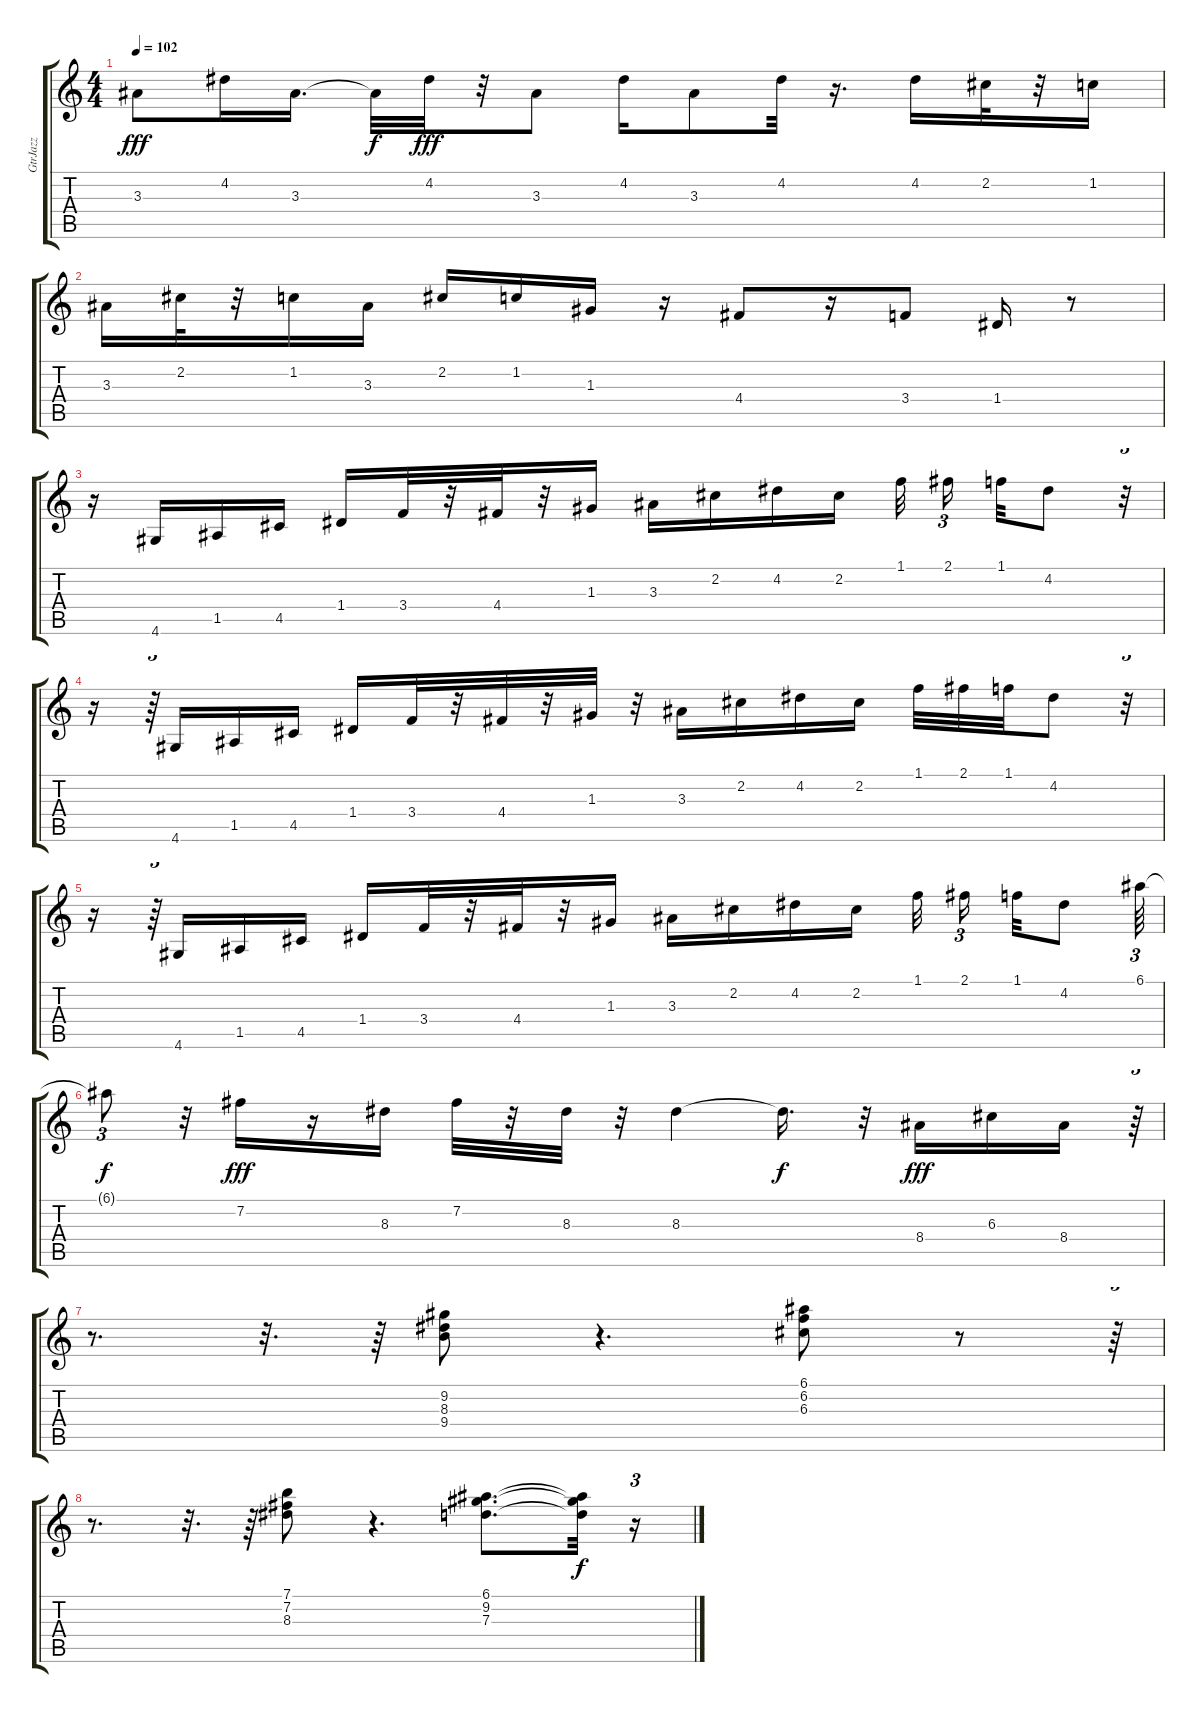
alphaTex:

\track ("GtrJazz" "GtrJazz") {instrument acousticguitarsteel}
\staff {score tabs}
\tuning (E4 B3 G3 D3 A2 E2) {hide}
\ts (4 4)
\tempo 102
\clef g2
\ks c
3.3.8{dy fff} 4.2.16 3.3.16{d} 3.3{t}.32{dy f} 4.2.32{dy fff} r.32 3.3.8 4.2.16 3.3.8 4.2.32 r.16{d} 4.2.16 2.2.32 r.32 1.2.16 |
3.3.16 2.2.32 r.32 1.2.16 3.3.16 2.2.16 1.2.16 1.3.16 r.16 4.4.8 r.16 3.4.8 1.4.16 r.8 |
r.16 4.6.16 1.5.16 4.5.16 1.4.16 3.4.32 r.32 4.4.32 r.32 1.3.16 3.3.16 2.2.16 4.2.16 2.2.16 1.1.32{beam splitsecondary} 2.1.16{tu (3 2) beam splitsecondary} 1.1.32 4.2.8 r.32{tu (3 2)} |
r.16 r.64{tu (3 2)} 4.6.16 1.5.16 4.5.16 1.4.16 3.4.32 r.32 4.4.32 r.32 1.3.32 r.32 3.3.16 2.2.16 4.2.16 2.2.16 1.1.32 2.1.32 1.1.32 4.2.8 r.32{tu (3 2)} |
r.16 r.64{tu (3 2)} 4.6.16 1.5.16 4.5.16 1.4.16 3.4.32 r.32 4.4.32 r.32 1.3.16 3.3.16 2.2.16 4.2.16 2.2.16 1.1.32{beam splitsecondary} 2.1.16{tu (3 2) beam splitsecondary} 1.1.32 4.2.8 6.1.64{tu (3 2)} |
6.1{t}.8{tu (3 2) dy f} r.32 7.2.16{dy fff} r.16 8.3.16 7.2.32 r.32 8.3.32 r.32 8.3.4 8.3{t}.16{d dy f} r.32 8.4.16{dy fff} 6.3.16 8.4.16 r.64{tu (3 2)} |
r.8{d} r.32{d} r.64 (9.2 8.3 9.4).8 r.4{d} (6.1 6.2 6.3).8 r.8 r.64{tu (3 2)} |
r.8{d} r.32{d} r.64 (7.1 7.2 8.3).8 r.4{d} (6.1 9.2 7.3).8{d} (6.1{t} 9.2{t} 7.3{t}).32{dy f} r.16{tu (3 2)}
